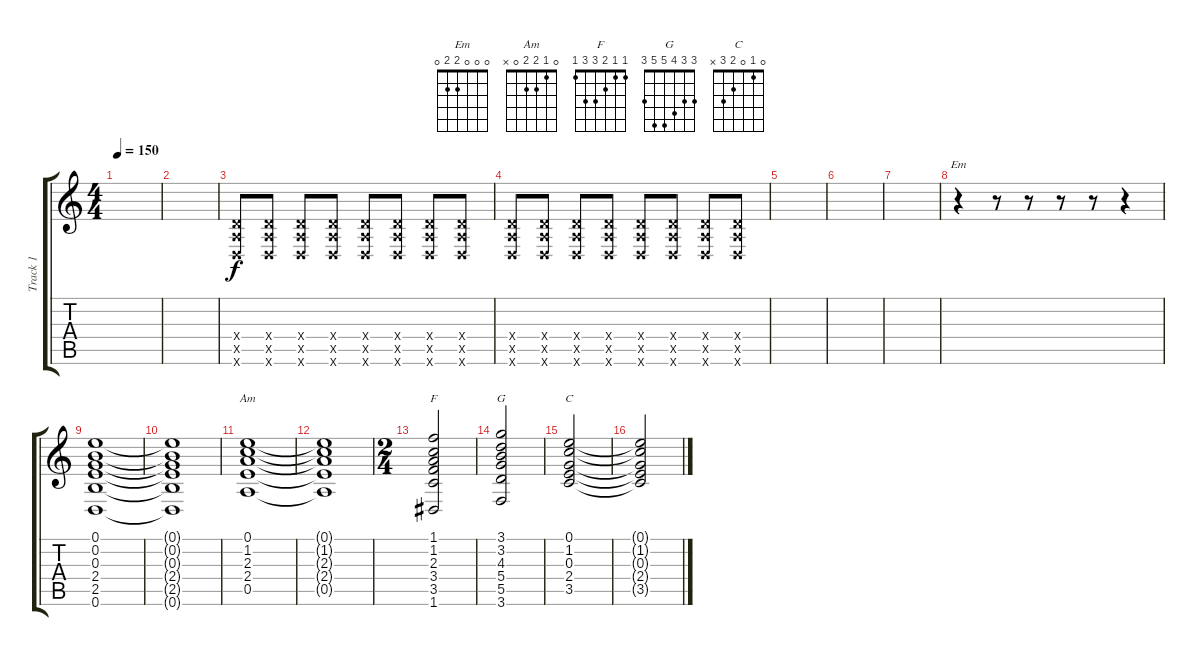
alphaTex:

\track ("Track 1" "Track 1") {instrument distortionguitar}
\staff {score tabs}
\tuning (E4 B3 G3 D3 A2 D2) {hide}
\chord ("Em" 0 0 0 2 2 0)
\chord ("Am" 0 1 2 2 0 x)
\chord ("F" 1 1 2 3 3 1)
\chord ("G" 3 3 4 5 5 3)
\chord ("C" 0 1 0 2 3 x)
\ts (4 4)
\tempo 150
\clef g2
\ks c
|
|
(0.4{x} 0.5{x} 0.6{x}).8 (0.4{x} 0.5{x} 0.6{x}).8 (0.4{x} 0.5{x} 0.6{x}).8 (0.4{x} 0.5{x} 0.6{x}).8 (0.4{x} 0.5{x} 0.6{x}).8 (0.4{x} 0.5{x} 0.6{x}).8 (0.4{x} 0.5{x} 0.6{x}).8 (0.4{x} 0.5{x} 0.6{x}).8 |
(0.4{x} 0.5{x} 0.6{x}).8 (0.4{x} 0.5{x} 0.6{x}).8 (0.4{x} 0.5{x} 0.6{x}).8 (0.4{x} 0.5{x} 0.6{x}).8 (0.4{x} 0.5{x} 0.6{x}).8 (0.4{x} 0.5{x} 0.6{x}).8 (0.4{x} 0.5{x} 0.6{x}).8 (0.4{x} 0.5{x} 0.6{x}).8 |
|
|
|
r.4{ch "Em"} r.8 r.8 r.8 r.8 r.4 |
(0.1 0.2 0.3 2.4 2.5 0.6).1{volume 13} |
(0.1{t} 0.2{t} 0.3{t} 2.4{t} 2.5{t} 0.6{t}).1 |
(0.1 1.2 2.3 2.4 0.5).1{ch "Am"} |
(0.1{t} 1.2{t} 2.3{t} 2.4{t} 0.5{t}).1 |
\ts (2 4)
(1.1 1.2 2.3 3.4 3.5 1.6).2{ch "F" volume 13} |
(3.1 3.2 4.3 5.4 5.5 3.6).2{ch "G"} |
(0.1 1.2 0.3 2.4 3.5).2{ch "C"} |
(0.1{t} 1.2{t} 0.3{t} 2.4{t} 3.5{t}).2
